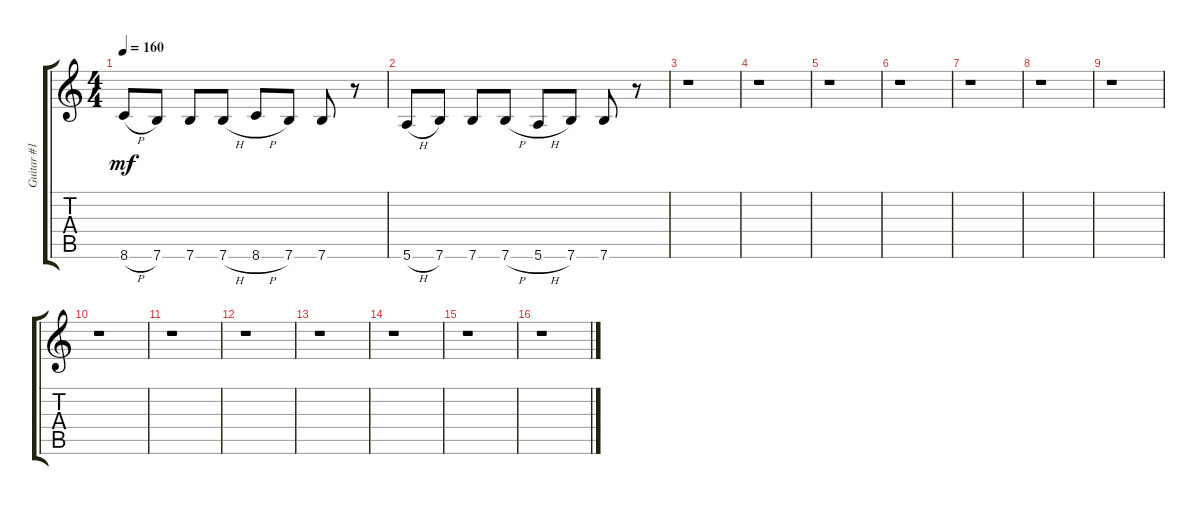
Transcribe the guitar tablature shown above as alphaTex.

\track ("Guitar #1 (dist.)" "Guitar #1 ") {instrument distortionguitar}
\staff {score tabs}
\tuning (E4 B3 G3 D3 A2 E2) {hide}
\ts (4 4)
\tempo 160
\clef g2
\ks c
8.6{h}.8{dy mf} 7.6.8 7.6.8 7.6{h}.8 8.6{h}.8 7.6.8 7.6.8 r.8 |
5.6{h}.8 7.6.8 7.6.8 7.6{h}.8 5.6{h}.8 7.6.8 7.6.8 r.8 |
r.1 |
r.1 |
r.1 |
r.1 |
r.1 |
r.1 |
r.1 |
r.1 |
r.1 |
r.1 |
r.1 |
r.1 |
r.1 |
r.1
